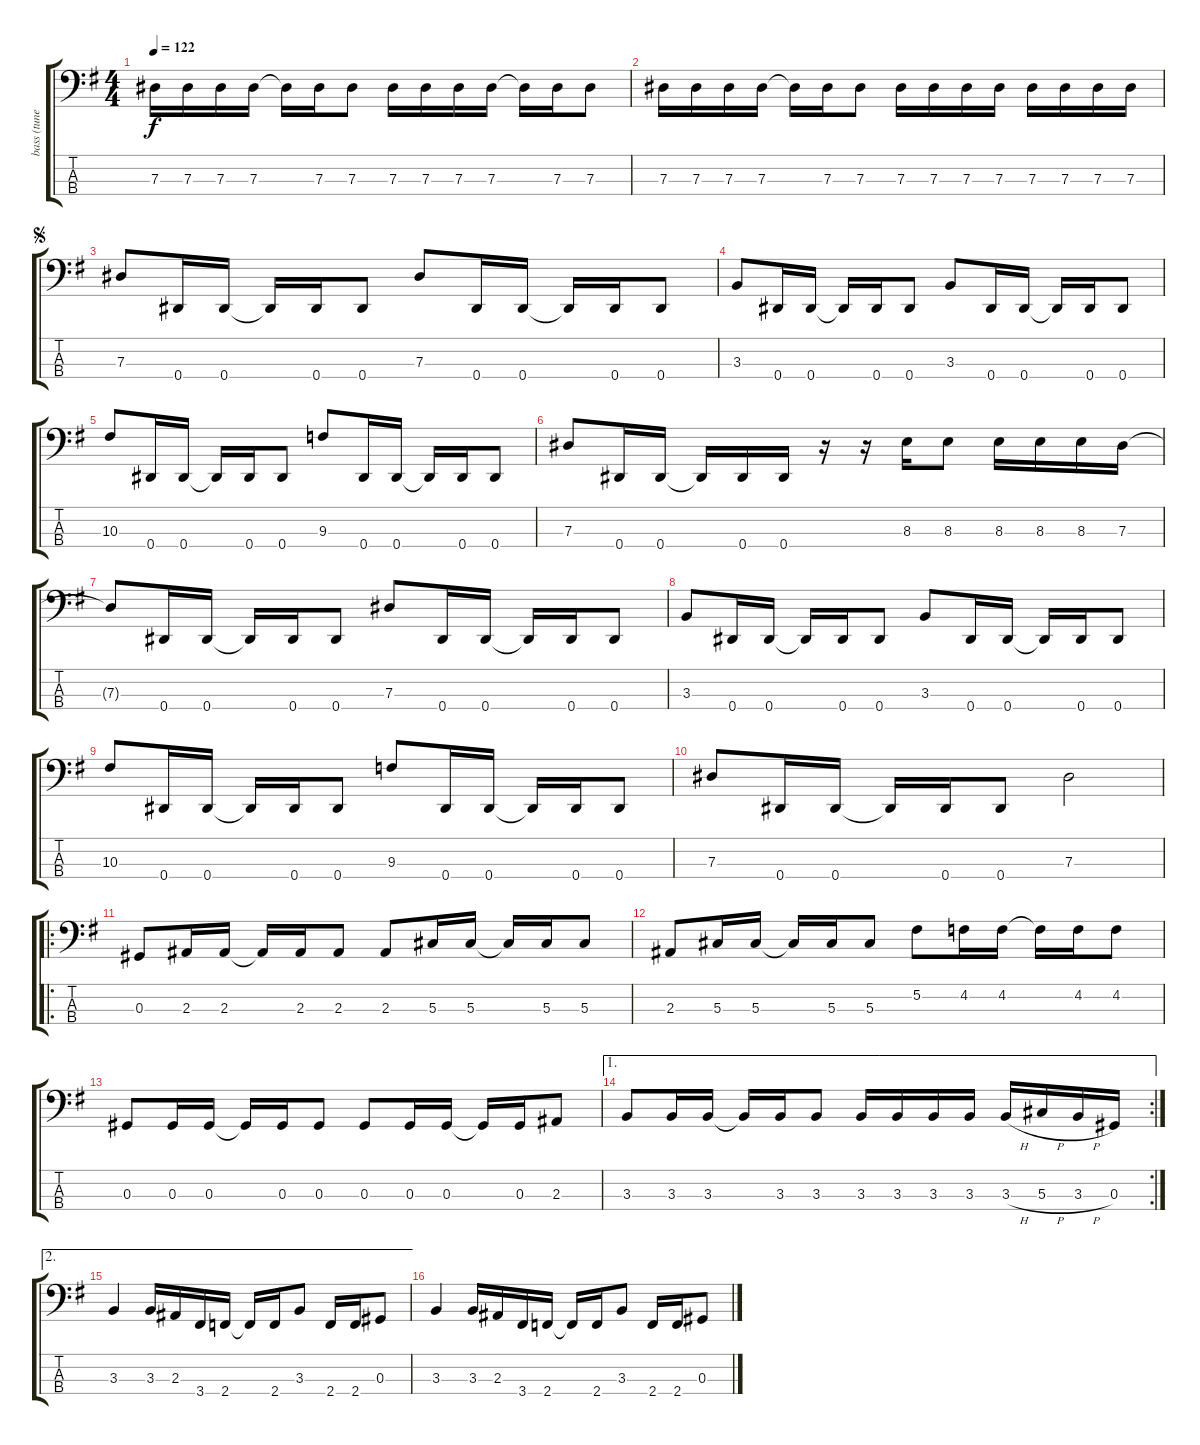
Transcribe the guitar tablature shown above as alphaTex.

\track ("bass (tune to Eb)" "bass (tune") {instrument electricbasspick}
\staff {score tabs}
\tuning (Gb2 Db2 Ab1 Eb1) {hide}
\ts (4 4)
\tempo 122
\clef f4
\ks g
7.3.16{dy f} 7.3.16 7.3.16 7.3.16 7.3{t}.16 7.3.16 7.3.8 7.3.16 7.3.16 7.3.16 7.3.16 7.3{t}.16 7.3.16 7.3.8 |
7.3.16 7.3.16 7.3.16 7.3.16 7.3{t}.16 7.3.16 7.3.8 7.3.16 7.3.16 7.3.16 7.3.16 7.3.16 7.3.16 7.3.16 7.3.16 |
\jump segno
7.3.8 0.4.16 0.4.16 0.4{t}.16 0.4.16 0.4.8 7.3.8 0.4.16 0.4.16 0.4{t}.16 0.4.16 0.4.8 |
3.3.8 0.4.16 0.4.16 0.4{t}.16 0.4.16 0.4.8 3.3.8 0.4.16 0.4.16 0.4{t}.16 0.4.16 0.4.8 |
10.3.8 0.4.16 0.4.16 0.4{t}.16 0.4.16 0.4.8 9.3.8 0.4.16 0.4.16 0.4{t}.16 0.4.16 0.4.8 |
7.3.8 0.4.16 0.4.16 0.4{t}.16 0.4.16 0.4.16 r.16 r.16 8.3.16 8.3.8 8.3.16 8.3.16 8.3.16 7.3.16 |
7.3{t}.8 0.4.16 0.4.16 0.4{t}.16 0.4.16 0.4.8 7.3.8 0.4.16 0.4.16 0.4{t}.16 0.4.16 0.4.8 |
3.3.8 0.4.16 0.4.16 0.4{t}.16 0.4.16 0.4.8 3.3.8 0.4.16 0.4.16 0.4{t}.16 0.4.16 0.4.8 |
10.3.8 0.4.16 0.4.16 0.4{t}.16 0.4.16 0.4.8 9.3.8 0.4.16 0.4.16 0.4{t}.16 0.4.16 0.4.8 |
7.3.8 0.4.16 0.4.16 0.4{t}.16 0.4.16 0.4.8 7.3.2 |
\ro
0.3.8 2.3.16 2.3.16 2.3{t}.16 2.3.16 2.3.8 2.3.8 5.3.16 5.3.16 5.3{t}.16 5.3.16 5.3.8 |
2.3.8 5.3.16 5.3.16 5.3{t}.16 5.3.16 5.3.8 5.2.8 4.2.16 4.2.16 4.2{t}.16 4.2.16 4.2.8 |
0.3.8 0.3.16 0.3.16 0.3{t}.16 0.3.16 0.3.8 0.3.8 0.3.16 0.3.16 0.3{t}.16 0.3.16 2.3.8 |
\ae 1
\rc 2
3.3.8 3.3.16 3.3.16 3.3{t}.16 3.3.16 3.3.8 3.3.16 3.3.16 3.3.16 3.3.16 3.3{h}.16 5.3{h}.16 3.3{h}.16 0.3.16 |
\ae 2
3.3.4 3.3.16 2.3.16 3.4.16 2.4.16 2.4{t}.16 2.4.16 3.3.8 2.4.16 2.4.16 0.3.8 |
3.3.4 3.3.16 2.3.16 3.4.16 2.4.16 2.4{t}.16 2.4.16 3.3.8 2.4.16 2.4.16 0.3.8
